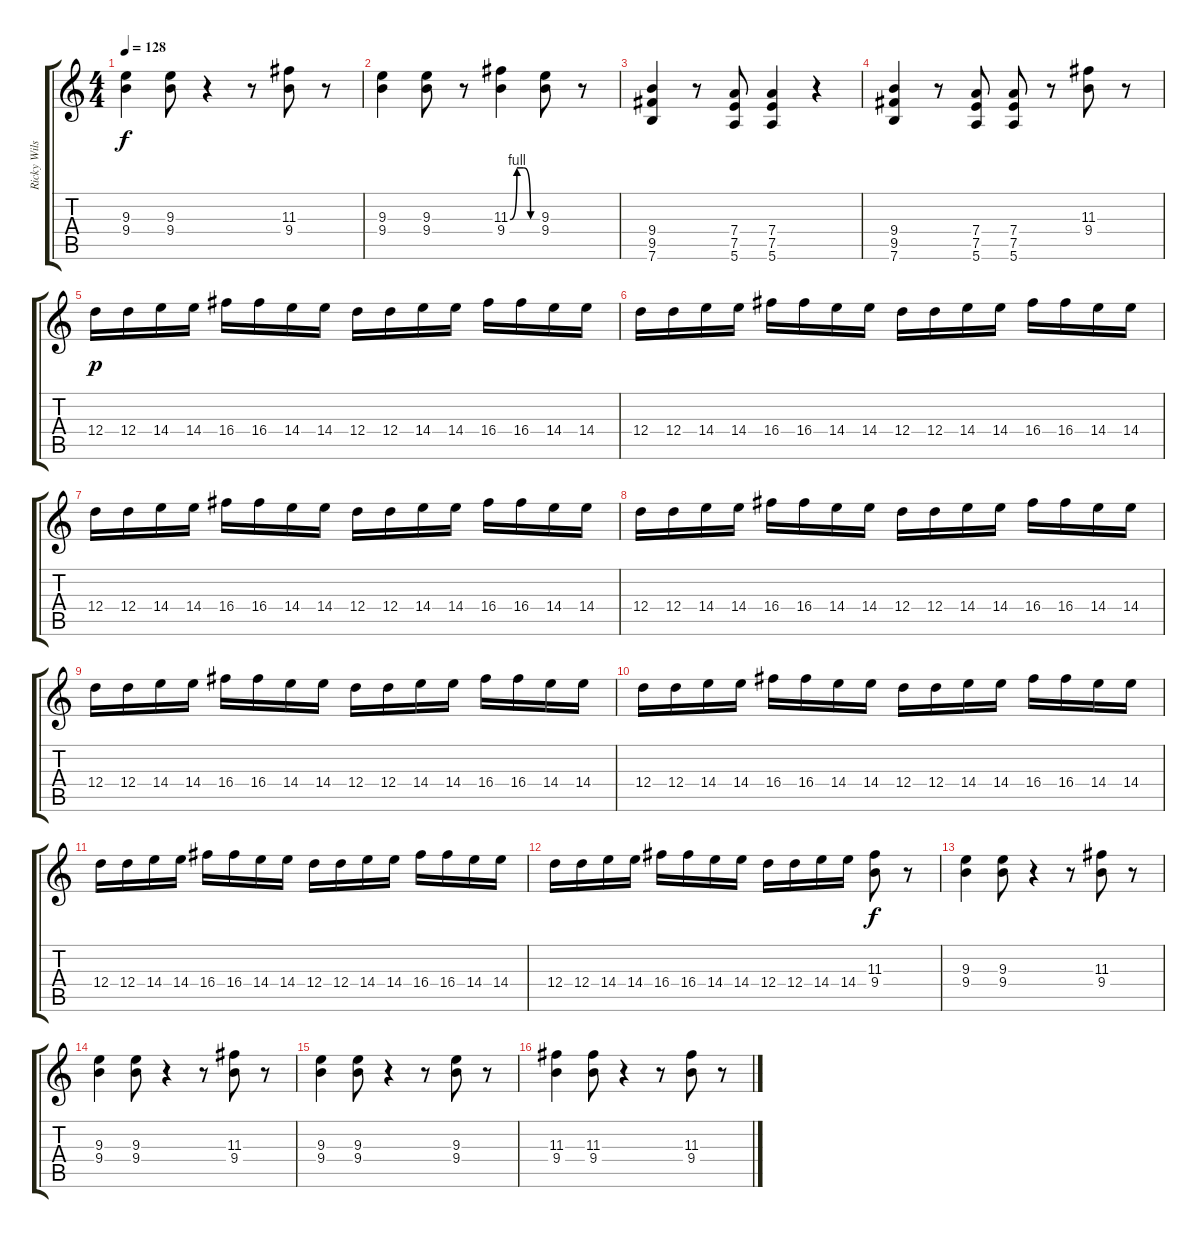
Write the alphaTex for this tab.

\track ("Ricky Wilson (guitar)" "Ricky Wils") {instrument electricguitarjazz}
\staff {score tabs}
\tuning (E4 B3 G3 D3 A2 E2) {hide}
\ts (4 4)
\tempo 128
\clef g2
\ks c
(9.3 9.4).4{dy f} (9.3 9.4).8 r.4 r.8 (11.3 9.4).8 r.8 |
(9.3 9.4).4 (9.3 9.4).8 r.8 (11.3{be (custom 0 0 15 4 30 4 45 0 60 0)} 9.4).4 (9.3 9.4).8 r.8 |
(9.4 9.5 7.6).4 r.8 (7.4 7.5 5.6).8 (7.4 7.5 5.6).4 r.4 |
(9.4 9.5 7.6).4 r.8 (7.4 7.5 5.6).8 (7.4 7.5 5.6).8 r.8 (11.3 9.4).8 r.8 |
12.4.16{dy p instrument electricguitarmuted} 12.4.16 14.4.16 14.4.16 16.4.16 16.4.16 14.4.16 14.4.16 12.4.16 12.4.16 14.4.16 14.4.16 16.4.16 16.4.16 14.4.16 14.4.16 |
12.4.16 12.4.16 14.4.16 14.4.16 16.4.16 16.4.16 14.4.16 14.4.16 12.4.16 12.4.16 14.4.16 14.4.16 16.4.16 16.4.16 14.4.16 14.4.16 |
12.4.16 12.4.16 14.4.16 14.4.16 16.4.16 16.4.16 14.4.16 14.4.16 12.4.16 12.4.16 14.4.16 14.4.16 16.4.16 16.4.16 14.4.16 14.4.16 |
12.4.16 12.4.16 14.4.16 14.4.16 16.4.16 16.4.16 14.4.16 14.4.16 12.4.16 12.4.16 14.4.16 14.4.16 16.4.16 16.4.16 14.4.16 14.4.16 |
12.4.16 12.4.16 14.4.16 14.4.16 16.4.16 16.4.16 14.4.16 14.4.16 12.4.16 12.4.16 14.4.16 14.4.16 16.4.16 16.4.16 14.4.16 14.4.16 |
12.4.16 12.4.16 14.4.16 14.4.16 16.4.16 16.4.16 14.4.16 14.4.16 12.4.16 12.4.16 14.4.16 14.4.16 16.4.16 16.4.16 14.4.16 14.4.16 |
12.4.16 12.4.16 14.4.16 14.4.16 16.4.16 16.4.16 14.4.16 14.4.16 12.4.16 12.4.16 14.4.16 14.4.16 16.4.16 16.4.16 14.4.16 14.4.16 |
12.4.16 12.4.16 14.4.16 14.4.16 16.4.16 16.4.16 14.4.16 14.4.16 12.4.16 12.4.16 14.4.16 14.4.16 (11.3 9.4).8{dy f volume 6 instrument electricguitarjazz} r.8 |
(9.3 9.4).4 (9.3 9.4).8 r.4 r.8 (11.3 9.4).8 r.8 |
(9.3 9.4).4 (9.3 9.4).8 r.4 r.8 (11.3 9.4).8 r.8 |
(9.3 9.4).4 (9.3 9.4).8 r.4 r.8 (9.3 9.4).8 r.8 |
(11.3 9.4).4 (11.3 9.4).8 r.4 r.8 (11.3 9.4).8 r.8
